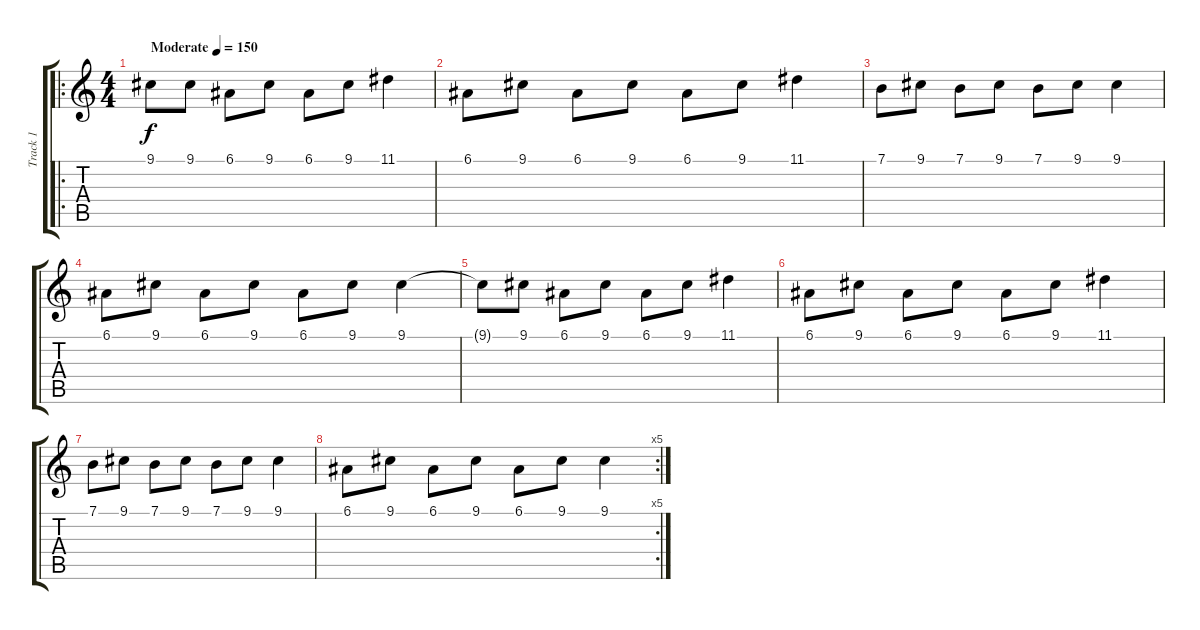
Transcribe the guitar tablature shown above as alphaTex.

\track ("Track 1" "Track 1") {instrument acousticgrandpiano}
\staff {score tabs}
\tuning (E4 B3 G3 D3 A2 E2) {hide}
\ro
\ts (4 4)
\tempo (150 "Moderate")
\clef g2
\ks c
9.1.8{dy f instrument acousticgrandpiano} 9.1.8 6.1.8 9.1.8 6.1.8 9.1.8 11.1.4 |
6.1.8 9.1.8 6.1.8 9.1.8 6.1.8 9.1.8 11.1.4 |
7.1.8 9.1.8 7.1.8 9.1.8 7.1.8 9.1.8 9.1.4 |
6.1.8 9.1.8 6.1.8 9.1.8 6.1.8 9.1.8 9.1.4 |
9.1{t}.8 9.1.8 6.1.8 9.1.8 6.1.8 9.1.8 11.1.4 |
6.1.8 9.1.8 6.1.8 9.1.8 6.1.8 9.1.8 11.1.4 |
7.1.8 9.1.8 7.1.8 9.1.8 7.1.8 9.1.8 9.1.4 |
\rc 5
6.1.8 9.1.8 6.1.8 9.1.8 6.1.8 9.1.8 9.1.4
